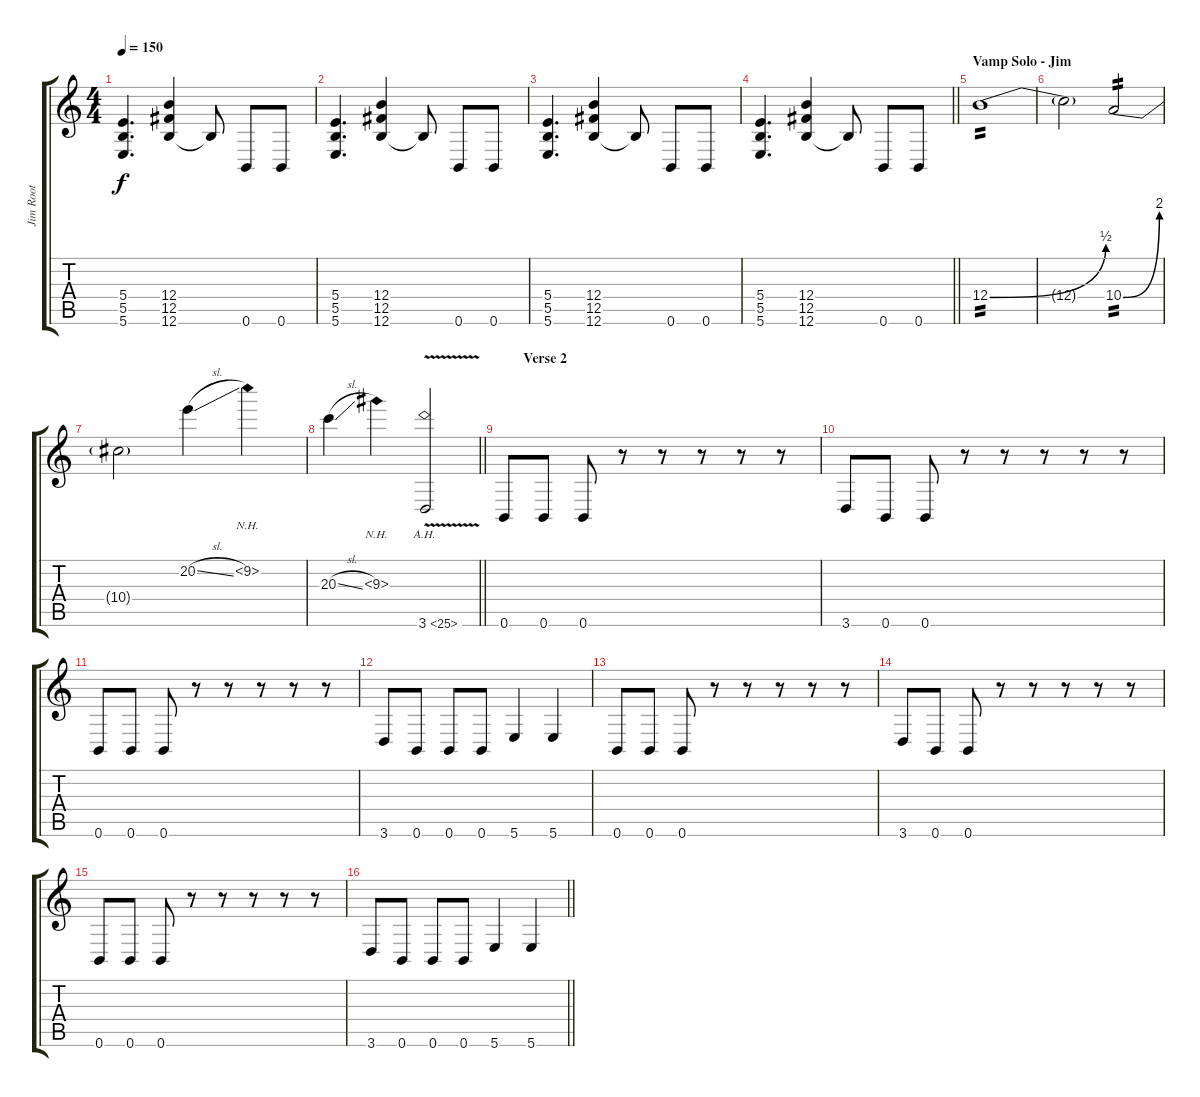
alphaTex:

\track ("Jim Root" "Jim Root") {instrument distortionguitar}
\staff {score tabs}
\tuning (Db4 Ab3 E3 B2 Gb2 B1) {hide}
\ts (4 4)
\tempo 150
\clef g2
\ks c
(5.4 5.5 5.6).4{d dy f} (12.4 12.5 12.6).4 12.6{t}.8 0.6.8 0.6.8 |
(5.4 5.5 5.6).4{d} (12.4 12.5 12.6).4 12.6{t}.8 0.6.8 0.6.8 |
(5.4 5.5 5.6).4{d} (12.4 12.5 12.6).4 12.6{t}.8 0.6.8 0.6.8 |
\barLineRight lightlight
(5.4 5.5 5.6).4{d} (12.4 12.5 12.6).4 12.6{t}.8 0.6.8 0.6.8 |
\section ("" "Vamp Solo - Jim")
12.4{be (bend 0 0 60 2)}.1{tp 2 volume 16} |
12.4{t}.2 10.4{be (bend 0 0 60 8)}.2{tp 2} |
10.4{t}.2 20.2{sl}.4 9.2{nh}.4 |
\barLineRight lightlight
20.3{sl}.4 9.3{nh}.4 3.6{ah 22 v}.2 |
\section ("" "       Verse 2")
0.6.8 0.6.8 0.6.8 r.8 r.8 r.8 r.8 r.8 |
3.6.8 0.6.8 0.6.8 r.8 r.8 r.8 r.8 r.8 |
0.6.8 0.6.8 0.6.8 r.8 r.8 r.8 r.8 r.8 |
3.6.8 0.6.8 0.6.8 0.6.8 5.6.4 5.6.4 |
0.6.8 0.6.8 0.6.8 r.8 r.8 r.8 r.8 r.8 |
3.6.8 0.6.8 0.6.8 r.8 r.8 r.8 r.8 r.8 |
0.6.8 0.6.8 0.6.8 r.8 r.8 r.8 r.8 r.8 |
\barLineRight lightlight
3.6.8 0.6.8 0.6.8 0.6.8 5.6.4 5.6.4
